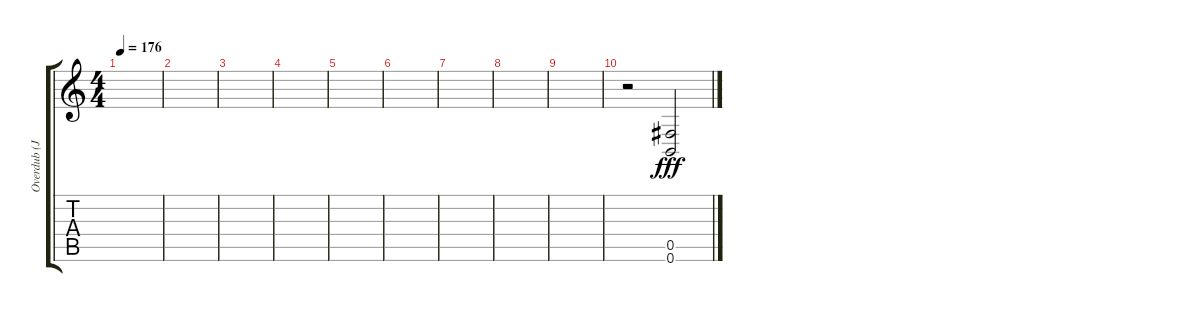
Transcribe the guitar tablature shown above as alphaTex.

\track ("Overdub (James)" "Overdub (J") {instrument overdrivenguitar}
\staff {score tabs}
\tuning (Db4 Ab3 E3 B2 Gb2 B1) {hide}
\ts (4 4)
\tempo 176
\clef g2
\ks c
|
|
|
|
|
|
|
|
|
r.2 (0.5 0.6).2{dy fff}
